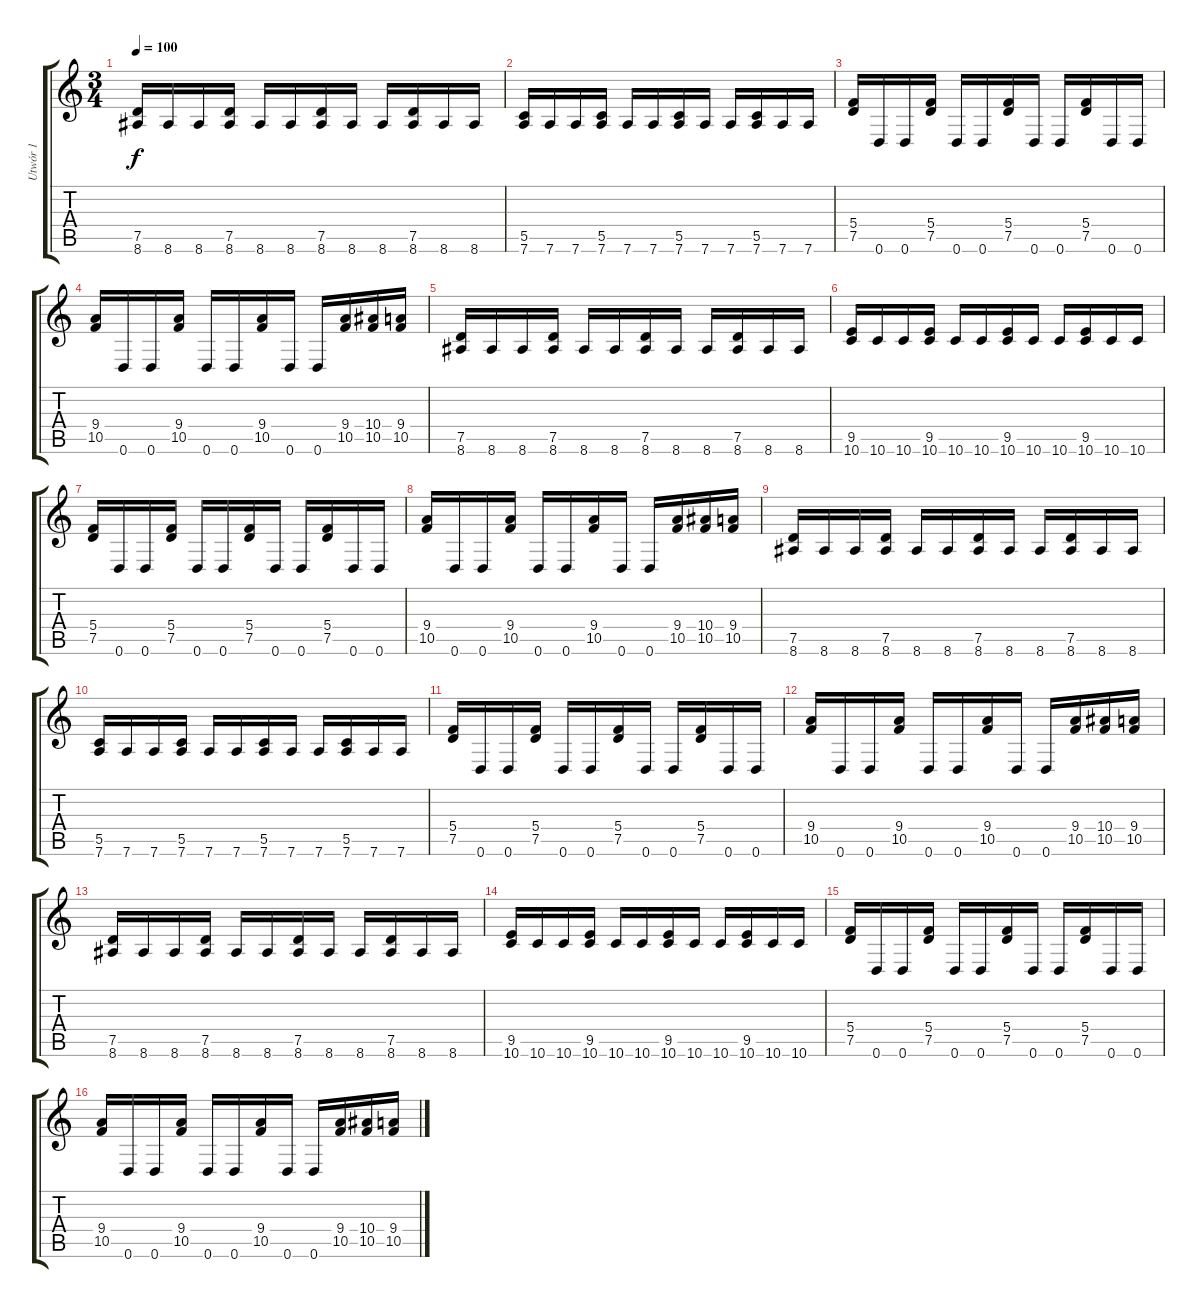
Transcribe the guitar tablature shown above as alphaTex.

\track ("Utwór 1" "Utwór 1") {instrument distortionguitar}
\staff {score tabs}
\tuning (D4 A3 F3 C3 G2 D2) {hide}
\ts (3 4)
\tempo 100
\clef g2
\ks c
(7.5 8.6).16{dy f} 8.6.16 8.6.16 (7.5 8.6).16 8.6.16 8.6.16 (7.5 8.6).16 8.6.16 8.6.16 (7.5 8.6).16 8.6.16 8.6.16 |
(5.5 7.6).16 7.6.16 7.6.16 (5.5 7.6).16 7.6.16 7.6.16 (5.5 7.6).16 7.6.16 7.6.16 (5.5 7.6).16 7.6.16 7.6.16 |
(5.4 7.5).16 0.6.16 0.6.16 (5.4 7.5).16 0.6.16 0.6.16 (5.4 7.5).16 0.6.16 0.6.16 (5.4 7.5).16 0.6.16 0.6.16 |
(9.4 10.5).16 0.6.16 0.6.16 (9.4 10.5).16 0.6.16 0.6.16 (9.4 10.5).16 0.6.16 0.6.16 (9.4 10.5).16 (10.4 10.5).16 (9.4 10.5).16 |
(7.5 8.6).16 8.6.16 8.6.16 (7.5 8.6).16 8.6.16 8.6.16 (7.5 8.6).16 8.6.16 8.6.16 (7.5 8.6).16 8.6.16 8.6.16 |
(9.5 10.6).16 10.6.16 10.6.16 (9.5 10.6).16 10.6.16 10.6.16 (9.5 10.6).16 10.6.16 10.6.16 (9.5 10.6).16 10.6.16 10.6.16 |
(5.4 7.5).16 0.6.16 0.6.16 (5.4 7.5).16 0.6.16 0.6.16 (5.4 7.5).16 0.6.16 0.6.16 (5.4 7.5).16 0.6.16 0.6.16 |
(9.4 10.5).16 0.6.16 0.6.16 (9.4 10.5).16 0.6.16 0.6.16 (9.4 10.5).16 0.6.16 0.6.16 (9.4 10.5).16 (10.4 10.5).16 (9.4 10.5).16 |
(7.5 8.6).16 8.6.16 8.6.16 (7.5 8.6).16 8.6.16 8.6.16 (7.5 8.6).16 8.6.16 8.6.16 (7.5 8.6).16 8.6.16 8.6.16 |
(5.5 7.6).16 7.6.16 7.6.16 (5.5 7.6).16 7.6.16 7.6.16 (5.5 7.6).16 7.6.16 7.6.16 (5.5 7.6).16 7.6.16 7.6.16 |
(5.4 7.5).16 0.6.16 0.6.16 (5.4 7.5).16 0.6.16 0.6.16 (5.4 7.5).16 0.6.16 0.6.16 (5.4 7.5).16 0.6.16 0.6.16 |
(9.4 10.5).16 0.6.16 0.6.16 (9.4 10.5).16 0.6.16 0.6.16 (9.4 10.5).16 0.6.16 0.6.16 (9.4 10.5).16 (10.4 10.5).16 (9.4 10.5).16 |
(7.5 8.6).16 8.6.16 8.6.16 (7.5 8.6).16 8.6.16 8.6.16 (7.5 8.6).16 8.6.16 8.6.16 (7.5 8.6).16 8.6.16 8.6.16 |
(9.5 10.6).16 10.6.16 10.6.16 (9.5 10.6).16 10.6.16 10.6.16 (9.5 10.6).16 10.6.16 10.6.16 (9.5 10.6).16 10.6.16 10.6.16 |
(5.4 7.5).16 0.6.16 0.6.16 (5.4 7.5).16 0.6.16 0.6.16 (5.4 7.5).16 0.6.16 0.6.16 (5.4 7.5).16 0.6.16 0.6.16 |
(9.4 10.5).16 0.6.16 0.6.16 (9.4 10.5).16 0.6.16 0.6.16 (9.4 10.5).16 0.6.16 0.6.16 (9.4 10.5).16 (10.4 10.5).16 (9.4 10.5).16
